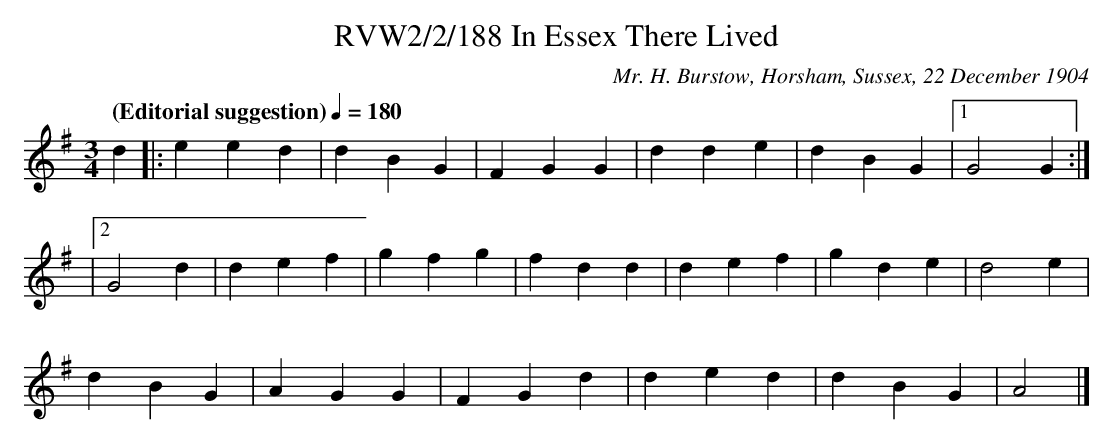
X:1
T:RVW2/2/188 In Essex There Lived
C:Mr. H. Burstow, Horsham, Sussex, 22 December 1904
L:1/4
Q: "(Editorial suggestion)" 1/4=180
M:3/4
K:G
d |: e e d | d B G | F G G | d d e | d B G |1 G2 G :|
|2 G2 d | d e f | g f g | f d d | d e f | g d e | d2 e |
d B G | A G G | F G d | d e d | d B G | A2 |]
